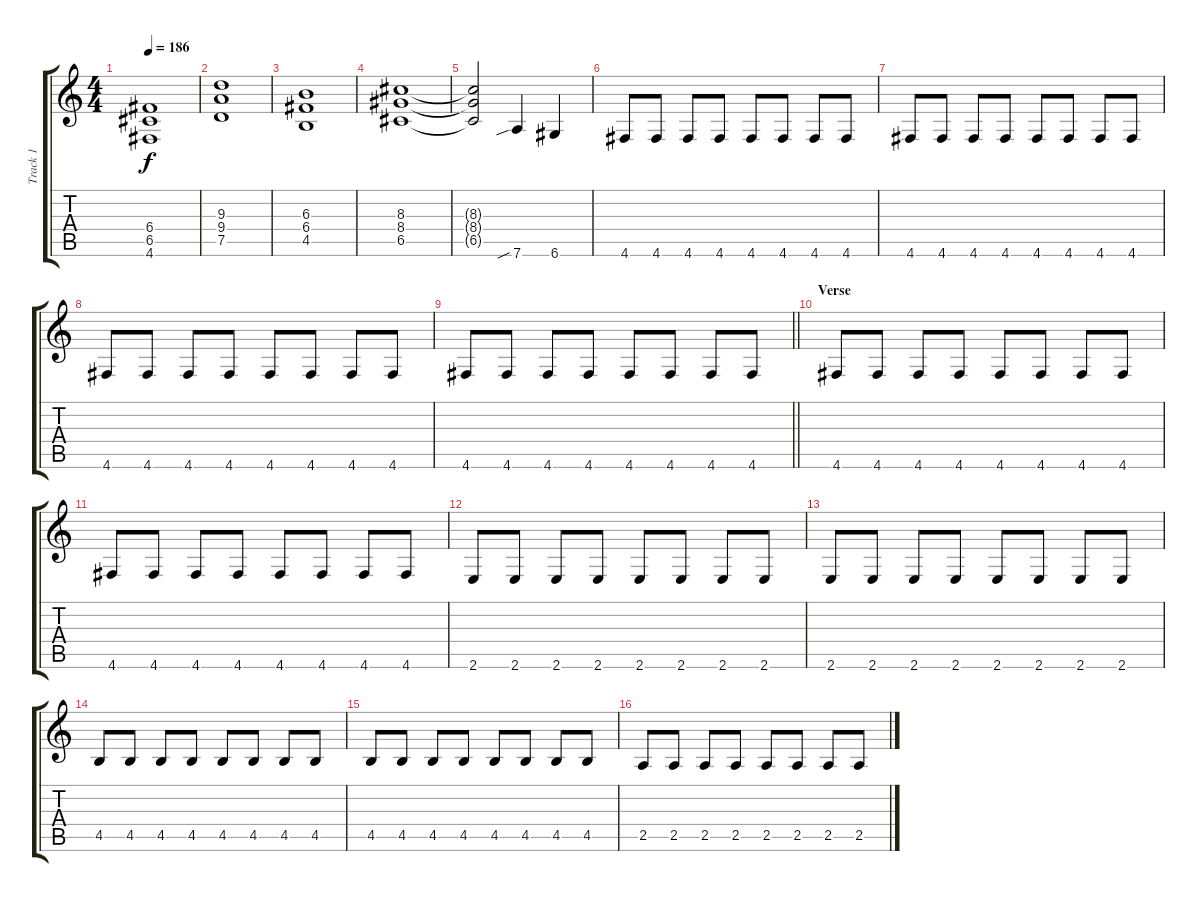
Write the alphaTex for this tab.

\track ("Track 1" "Track 1") {instrument distortionguitar}
\staff {score tabs}
\tuning (D4 A3 F3 C3 G2 D2) {hide}
\ts (4 4)
\tempo 186
\clef g2
\ks c
(6.4 6.5 4.6).1{dy f} |
(9.3 9.4 7.5).1 |
(6.3 6.4 4.5).1 |
(8.3 8.4 6.5).1 |
(8.3{t} 8.4{t} 6.5{t}).2 7.6{sib}.4 6.6.4 |
4.6.8 4.6.8 4.6.8 4.6.8 4.6.8 4.6.8 4.6.8 4.6.8 |
4.6.8 4.6.8 4.6.8 4.6.8 4.6.8 4.6.8 4.6.8 4.6.8 |
4.6.8 4.6.8 4.6.8 4.6.8 4.6.8 4.6.8 4.6.8 4.6.8 |
\barLineRight lightlight
4.6.8 4.6.8 4.6.8 4.6.8 4.6.8 4.6.8 4.6.8 4.6.8 |
\section ("" "Verse")
4.6.8 4.6.8 4.6.8 4.6.8 4.6.8 4.6.8 4.6.8 4.6.8 |
4.6.8 4.6.8 4.6.8 4.6.8 4.6.8 4.6.8 4.6.8 4.6.8 |
2.6.8 2.6.8 2.6.8 2.6.8 2.6.8 2.6.8 2.6.8 2.6.8 |
2.6.8 2.6.8 2.6.8 2.6.8 2.6.8 2.6.8 2.6.8 2.6.8 |
4.5.8 4.5.8 4.5.8 4.5.8 4.5.8 4.5.8 4.5.8 4.5.8 |
4.5.8 4.5.8 4.5.8 4.5.8 4.5.8 4.5.8 4.5.8 4.5.8 |
2.5.8 2.5.8 2.5.8 2.5.8 2.5.8 2.5.8 2.5.8 2.5.8
